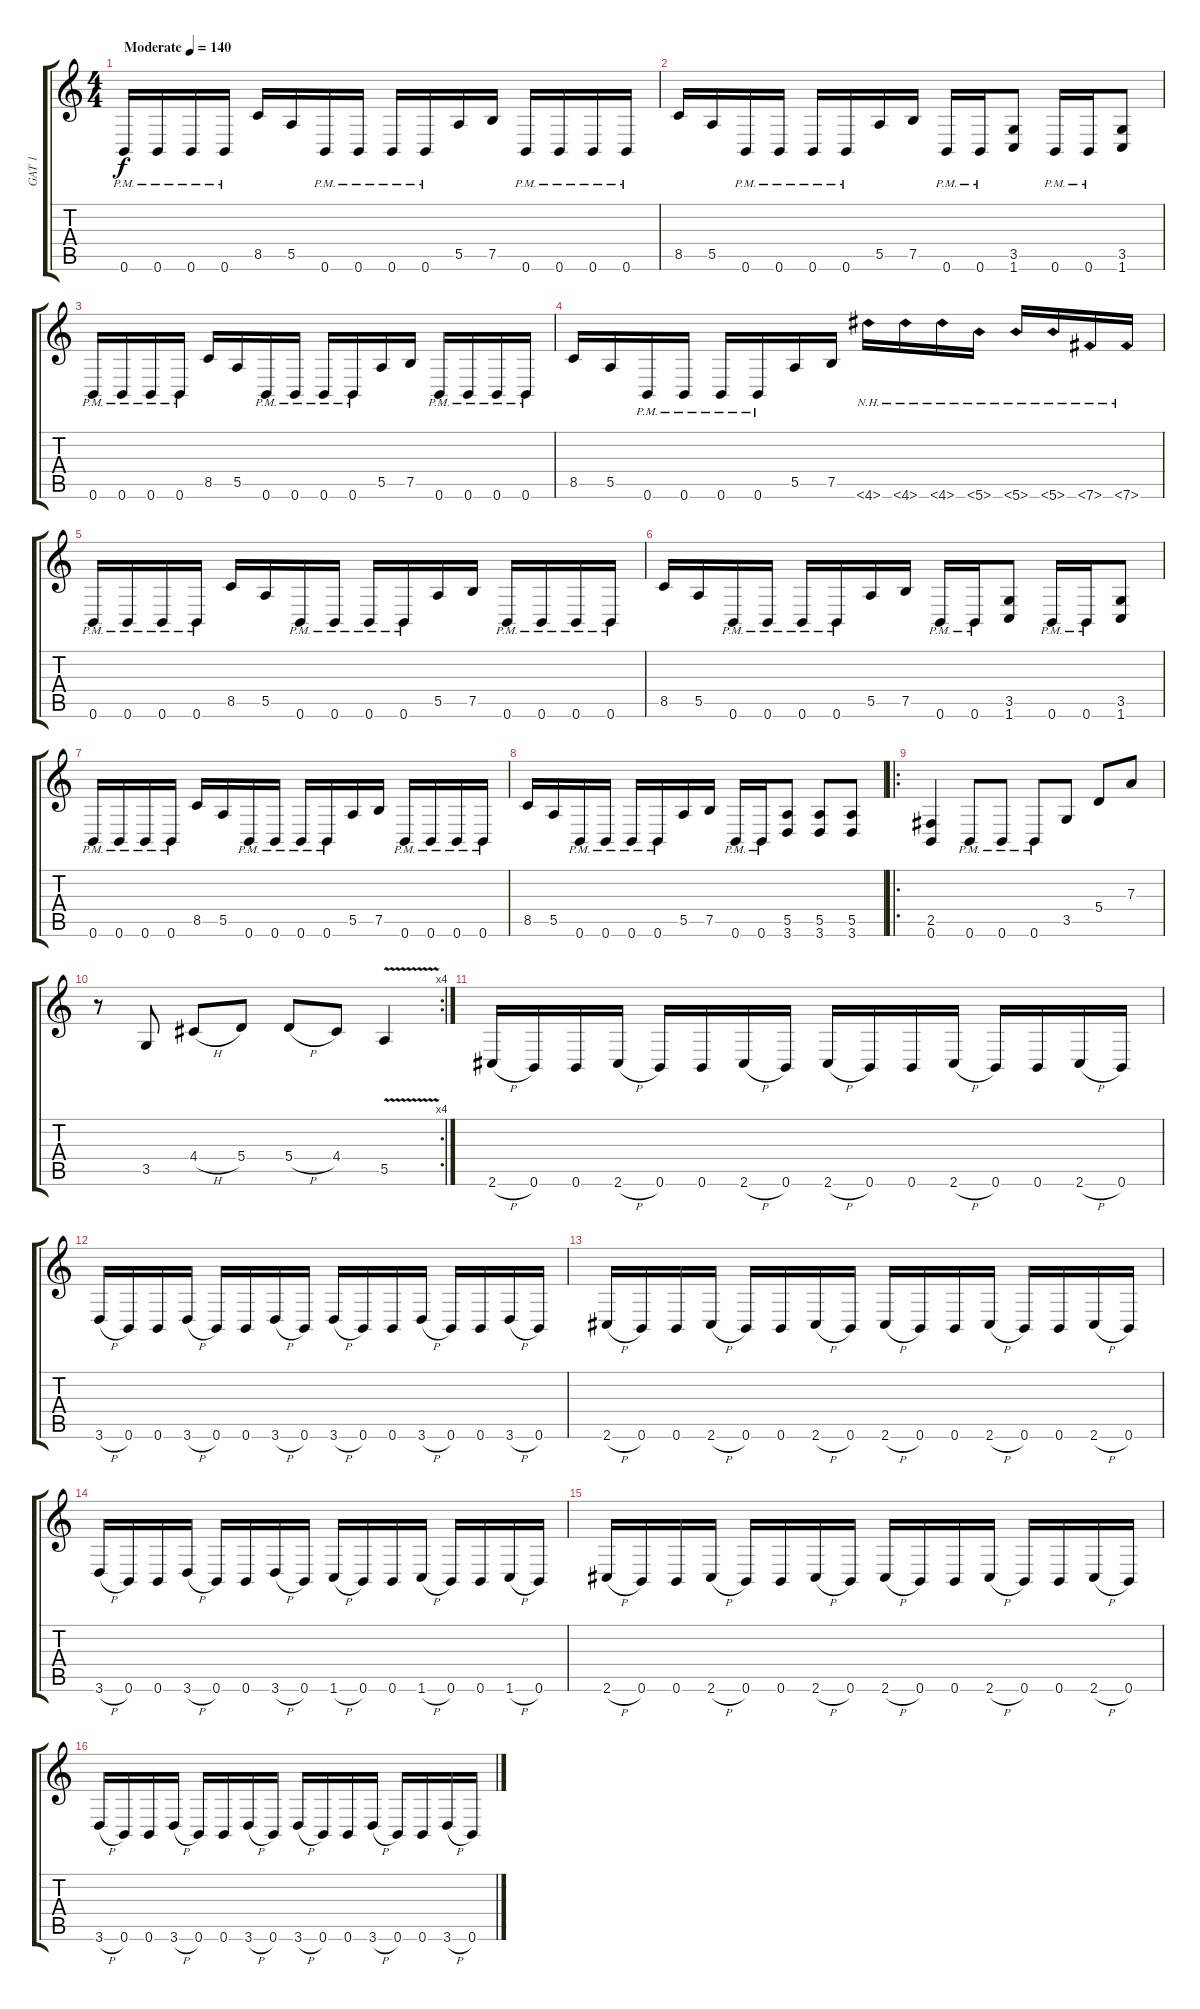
\track ("GAT 1" "GAT 1") {instrument distortionguitar}
\staff {score tabs}
\tuning (B3 Gb3 D3 A2 E2 B1) {hide}
\ts (4 4)
\tempo (140 "Moderate")
\clef g2
\ks c
0.6{pm}.16{dy f instrument distortionguitar} 0.6{pm}.16 0.6{pm}.16 0.6{pm}.16 8.5.16 5.5.16 0.6{pm}.16 0.6{pm}.16 0.6{pm}.16 0.6{pm}.16 5.5.16 7.5.16 0.6{pm}.16 0.6{pm}.16 0.6{pm}.16 0.6{pm}.16 |
8.5.16 5.5.16 0.6{pm}.16 0.6{pm}.16 0.6{pm}.16 0.6{pm}.16 5.5.16 7.5.16 0.6{pm}.16 0.6{pm}.16 (3.5 1.6).8 0.6{pm}.16 0.6{pm}.16 (3.5 1.6).8 |
0.6{pm}.16 0.6{pm}.16 0.6{pm}.16 0.6{pm}.16 8.5.16 5.5.16 0.6{pm}.16 0.6{pm}.16 0.6{pm}.16 0.6{pm}.16 5.5.16 7.5.16 0.6{pm}.16 0.6{pm}.16 0.6{pm}.16 0.6{pm}.16 |
8.5.16 5.5.16 0.6{pm}.16 0.6{pm}.16 0.6{pm}.16 0.6{pm}.16 5.5.16 7.5.16 4.6{nh}.16 4.6{nh}.16 4.6{nh}.16 5.6{nh}.16 5.6{nh}.16 5.6{nh}.16 7.6{nh}.16 7.6{nh}.16 |
0.6{pm}.16 0.6{pm}.16 0.6{pm}.16 0.6{pm}.16 8.5.16 5.5.16 0.6{pm}.16 0.6{pm}.16 0.6{pm}.16 0.6{pm}.16 5.5.16 7.5.16 0.6{pm}.16 0.6{pm}.16 0.6{pm}.16 0.6{pm}.16 |
8.5.16 5.5.16 0.6{pm}.16 0.6{pm}.16 0.6{pm}.16 0.6{pm}.16 5.5.16 7.5.16 0.6{pm}.16 0.6{pm}.16 (3.5 1.6).8 0.6{pm}.16 0.6{pm}.16 (3.5 1.6).8 |
0.6{pm}.16 0.6{pm}.16 0.6{pm}.16 0.6{pm}.16 8.5.16 5.5.16 0.6{pm}.16 0.6{pm}.16 0.6{pm}.16 0.6{pm}.16 5.5.16 7.5.16 0.6{pm}.16 0.6{pm}.16 0.6{pm}.16 0.6{pm}.16 |
8.5.16 5.5.16 0.6{pm}.16 0.6{pm}.16 0.6{pm}.16 0.6{pm}.16 5.5.16 7.5.16 0.6{pm}.16 0.6{pm}.16 (5.5 3.6).8 (5.5 3.6).8 (5.5 3.6).8 |
\ro
(2.5 0.6).4 0.6{pm}.8 0.6{pm}.8 0.6{pm}.8 3.5.8 5.4.8 7.3.8 |
\rc 4
r.8 3.5.8 4.4{h}.8 5.4.8 5.4{h}.8 4.4.8 5.5{v}.4 |
2.6{h}.16 0.6.16 0.6.16 2.6{h}.16 0.6.16 0.6.16 2.6{h}.16 0.6.16 2.6{h}.16 0.6.16 0.6.16 2.6{h}.16 0.6.16 0.6.16 2.6{h}.16 0.6.16 |
3.6{h}.16 0.6.16 0.6.16 3.6{h}.16 0.6.16 0.6.16 3.6{h}.16 0.6.16 3.6{h}.16 0.6.16 0.6.16 3.6{h}.16 0.6.16 0.6.16 3.6{h}.16 0.6.16 |
2.6{h}.16 0.6.16 0.6.16 2.6{h}.16 0.6.16 0.6.16 2.6{h}.16 0.6.16 2.6{h}.16 0.6.16 0.6.16 2.6{h}.16 0.6.16 0.6.16 2.6{h}.16 0.6.16 |
3.6{h}.16 0.6.16 0.6.16 3.6{h}.16 0.6.16 0.6.16 3.6{h}.16 0.6.16 1.6{h}.16 0.6.16 0.6.16 1.6{h}.16 0.6.16 0.6.16 1.6{h}.16 0.6.16 |
2.6{h}.16 0.6.16 0.6.16 2.6{h}.16 0.6.16 0.6.16 2.6{h}.16 0.6.16 2.6{h}.16 0.6.16 0.6.16 2.6{h}.16 0.6.16 0.6.16 2.6{h}.16 0.6.16 |
3.6{h}.16 0.6.16 0.6.16 3.6{h}.16 0.6.16 0.6.16 3.6{h}.16 0.6.16 3.6{h}.16 0.6.16 0.6.16 3.6{h}.16 0.6.16 0.6.16 3.6{h}.16 0.6.16
